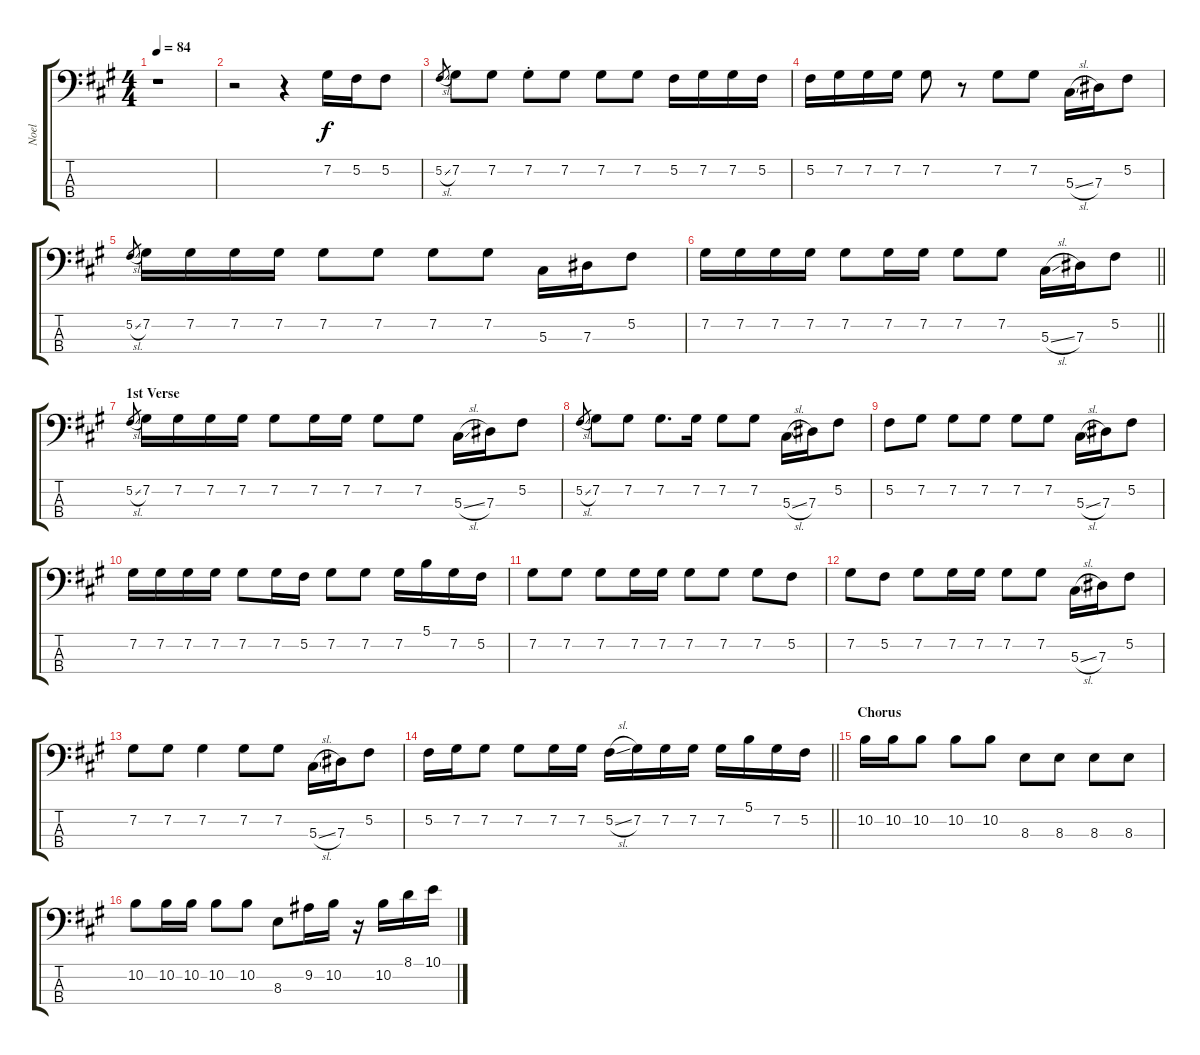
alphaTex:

\track ("Noel" "Noel") {instrument electricbassfinger}
\staff {score tabs}
\tuning (Gb2 Db2 Ab1 Eb1) {hide}
\ts (4 4)
\tempo 84
\clef f4
\ks a
r.1{dy f volume 16} |
r.2 r.4 7.2.16 5.2.16 5.2.8 |
5.2{sl}.8{gr} 7.2.8 7.2.8 7.2{st}.8 7.2.8 7.2.8 7.2.8 5.2.16 7.2.16 7.2.16 5.2.16 |
5.2.16 7.2.16 7.2.16 7.2.16 7.2.8 r.8 7.2.8 7.2.8 5.3{sl}.16 7.3.16 5.2.8 |
5.2{sl}.8{gr} 7.2.16 7.2.16 7.2.16 7.2.16 7.2.8 7.2.8 7.2.8 7.2.8 5.3.16 7.3.16 5.2.8 |
\barLineRight lightlight
7.2.16 7.2.16 7.2.16 7.2.16 7.2.8 7.2.16 7.2.16 7.2.8 7.2.8 5.3{sl}.16 7.3.16 5.2.8 |
\section ("" "1st Verse")
5.2{sl}.8{gr} 7.2.16 7.2.16 7.2.16 7.2.16 7.2.8 7.2.16 7.2.16 7.2.8 7.2.8 5.3{sl}.16 7.3.16 5.2.8 |
5.2{sl}.8{gr} 7.2.8 7.2.8 7.2.8{d} 7.2.16 7.2.8 7.2.8 5.3{sl}.16 7.3.16 5.2.8 |
5.2.8 7.2.8 7.2.8 7.2.8 7.2.8 7.2.8 5.3{sl}.16 7.3.16 5.2.8 |
7.2.16 7.2.16 7.2.16 7.2.16 7.2.8 7.2.16 5.2.16 7.2.8 7.2.8 7.2.16 5.1.16 7.2.16 5.2.16 |
7.2.8 7.2.8 7.2.8 7.2.16 7.2.16 7.2.8 7.2.8 7.2.8 5.2.8 |
7.2.8 5.2.8 7.2.8 7.2.16 7.2.16 7.2.8 7.2.8 5.3{sl}.16 7.3.16 5.2.8 |
7.2.8 7.2.8 7.2.4 7.2.8 7.2.8 5.3{sl}.16 7.3.16 5.2.8 |
\barLineRight lightlight
5.2.16 7.2.16 7.2.8 7.2.8 7.2.16 7.2.16 5.2{sl}.16 7.2.16 7.2.16 7.2.16 7.2.16 5.1.16 7.2.16 5.2.16 |
\section ("" "Chorus")
10.2.16 10.2.16 10.2.8 10.2.8 10.2.8 8.3.8 8.3.8 8.3.8 8.3.8 |
10.2.8 10.2.16 10.2.16 10.2.8 10.2.8 8.3.8 9.2.16 10.2.16 r.16 10.2.16 8.1.16 10.1.16
